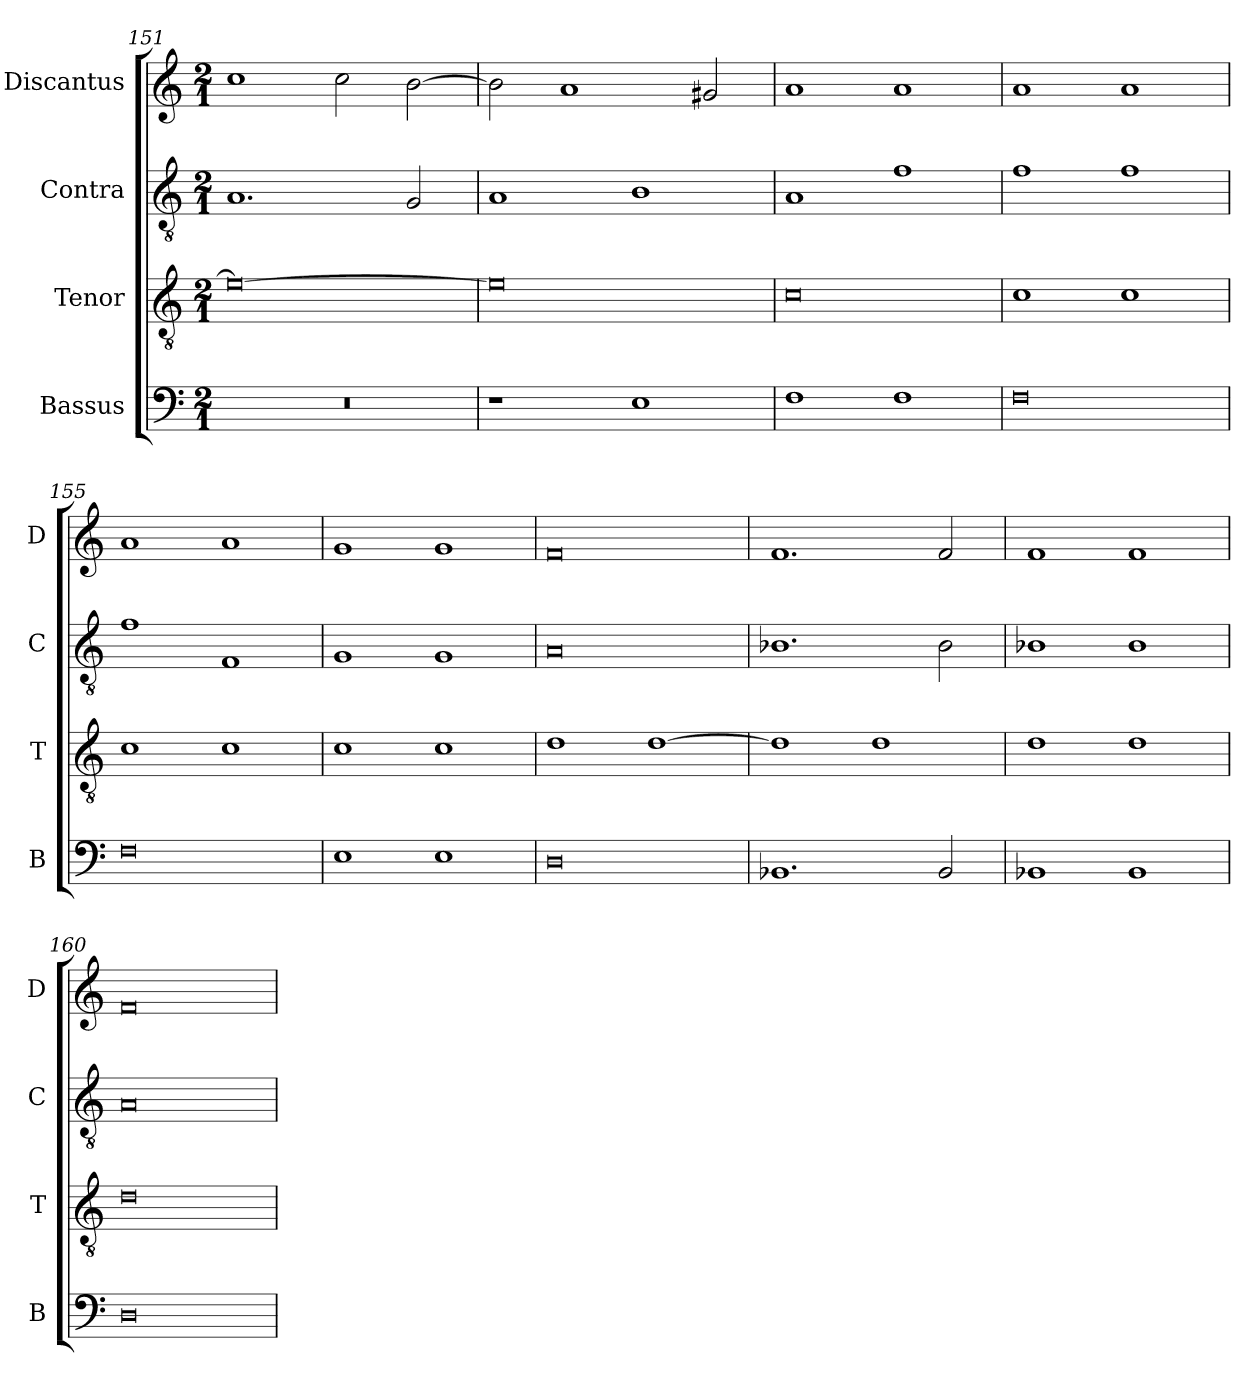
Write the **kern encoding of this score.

**kern	**kern	**kern	**kern
*part4	*part3	*part2	*part1
*staff4	*staff3	*staff2	*staff1
*I"Bassus	*I"Tenor	*I"Contra	*I"Discantus
*I'B	*I'T	*I'C	*I'D
*clefF4	*clefGv2	*clefGv2	*clefG2
*k[]	*k[]	*k[]	*k[]
*M2/1	*M2/1	*M2/1	*M2/1
=151	=151	=151	=151
0r	0e_	1.A	1cc
.	.	.	2cc\
.	.	2G/	[2b\
=152	=152	=152	=152
1r	0e]	1A	2b\]
.	.	.	1a
1E	.	1B	.
.	.	.	2g#X/
=153	=153	=153	=153
1F	0c	1A	1a
1F	.	1f	1a
=154	=154	=154	=154
0F	1c	1f	1a
.	1c	1f	1a
=155	=155	=155	=155
0F	1c	1f	1a
.	1c	1F	1a
=156	=156	=156	=156
1E	1c	1G	1g
1E	1c	1G	1g
=157	=157	=157	=157
0D	1d	0A	0f
.	[1d	.	.
=158	=158	=158	=158
1.BB-X	1d]	1.B-X	1.f
.	1d	.	.
2BB-/	.	2B-\	2f/
=159	=159	=159	=159
1BB-X	1d	1B-X	1f
1BB-	1d	1B-	1f
=160	=160	=160	=160
0D	0d	0A	0f
=	=	=	=
*-	*-	*-	*-
